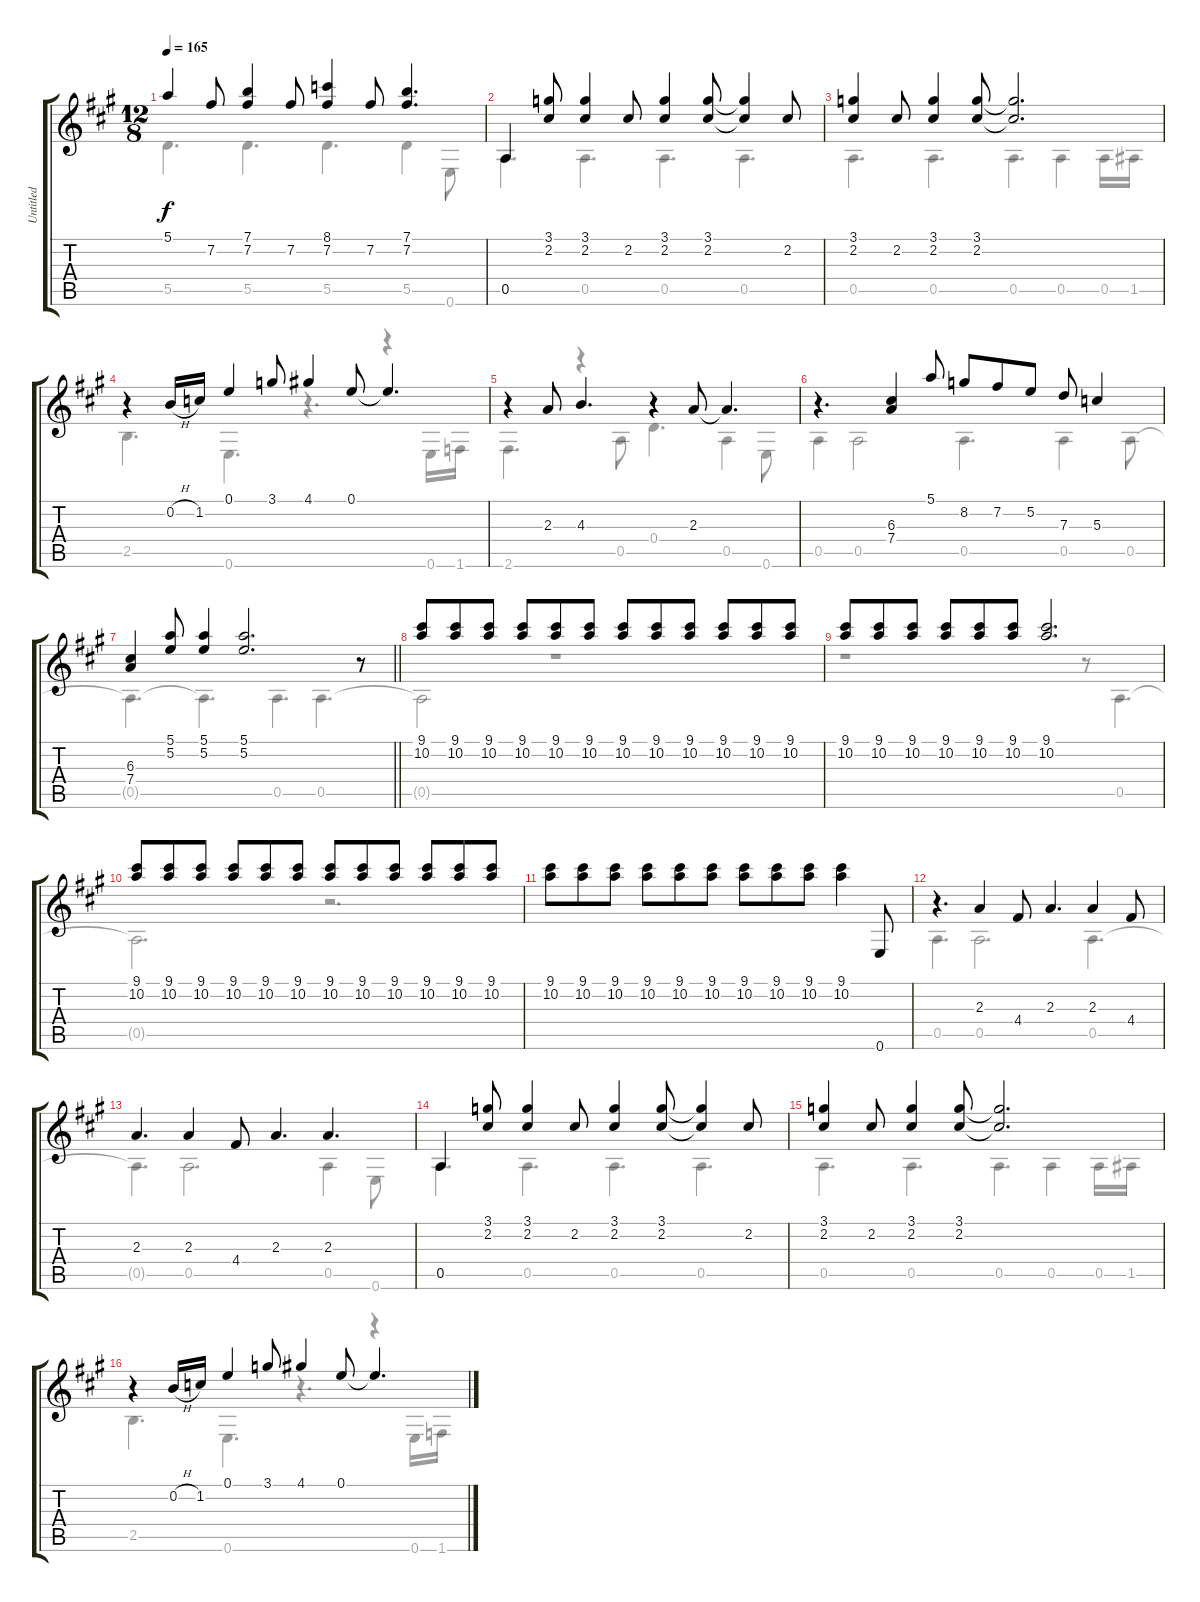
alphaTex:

\track ("Untitled" "Untitled") {instrument acousticguitarsteel}
\staff {score tabs}
\tuning (E4 B3 G3 D3 A2 E2) {hide}
\voice
\ts (12 8)
\tempo 165
\clef g2
\ks a
5.1{t}.4{dy f} 7.2.8 (7.1 7.2).4 7.2.8 (8.1 7.2).4 7.2.8 (7.1 7.2).4{d} |
0.5.4 (3.1 2.2).8 (3.1 2.2).4 2.2.8 (3.1 2.2).4 (3.1 2.2).8 (3.1{t} 2.2{t}).4 2.2.8 |
(3.1 2.2).4 2.2.8 (3.1 2.2).4 (3.1 2.2).8 (3.1{t} 2.2{t}).2{d} |
r.4 0.2{h}.16 1.2.16 0.1.4 3.1.8 4.1.4 0.1.8 0.1{t}.4{d} |
r.4 2.3.8 4.3.4{d} r.4 2.3.8 2.3{t}.4{d} |
r.4{d} (6.3 7.4).4 5.1.8 8.2.8 7.2.8 5.2.8 7.3.8 5.3.4 |
\barLineRight lightlight
(6.3 7.4).4 (5.1 5.2).8 (5.1 5.2).4 (5.1 5.2).2{d} r.8 |
(9.1 10.2).8 (9.1 10.2).8 (9.1 10.2).8 (9.1 10.2).8 (9.1 10.2).8 (9.1 10.2).8 (9.1 10.2).8 (9.1 10.2).8 (9.1 10.2).8 (9.1 10.2).8 (9.1 10.2).8 (9.1 10.2).8 |
(9.1 10.2).8 (9.1 10.2).8 (9.1 10.2).8 (9.1 10.2).8 (9.1 10.2).8 (9.1 10.2).8 (9.1 10.2).2{d} |
(9.1 10.2).8 (9.1 10.2).8 (9.1 10.2).8 (9.1 10.2).8 (9.1 10.2).8 (9.1 10.2).8 (9.1 10.2).8 (9.1 10.2).8 (9.1 10.2).8 (9.1 10.2).8 (9.1 10.2).8 (9.1 10.2).8 |
(9.1 10.2).8 (9.1 10.2).8 (9.1 10.2).8 (9.1 10.2).8 (9.1 10.2).8 (9.1 10.2).8 (9.1 10.2).8 (9.1 10.2).8 (9.1 10.2).8 (9.1 10.2).4 0.6.8 |
r.4{d} 2.3.4 4.4.8 2.3.4{d} 2.3.4 4.4.8 |
2.3.4{d} 2.3.4 4.4.8 2.3.4{d} 2.3.4{d} |
0.5.4 (3.1 2.2).8 (3.1 2.2).4 2.2.8 (3.1 2.2).4 (3.1 2.2).8 (3.1{t} 2.2{t}).4 2.2.8 |
(3.1 2.2).4 2.2.8 (3.1 2.2).4 (3.1 2.2).8 (3.1{t} 2.2{t}).2{d} |
r.4 0.2{h}.16 1.2.16 0.1.4 3.1.8 4.1.4 0.1.8 0.1{t}.4{d}
\voice
\clef g2
\ottava regular
\simile none
\ks a
5.5.4{d dy f} 5.5.4{d} 5.5.4{d} 5.5.4 0.6.8 |
0.5.4{d} 0.5.4{d} 0.5.4{d} 0.5.4{d} |
0.5.4{d} 0.5.4{d} 0.5.4{d} 0.5.4 0.5.16 1.5.16 |
2.5.4{d} 0.6.4{d} r.4{d} r.4 0.6.16 1.6.16 |
2.6.4{d} r.4 0.5.8 0.4.4{d} 0.5.4 0.6.8 |
0.5.4 0.5.2 0.5.4{d} 0.5.4 0.5.8 |
\barLineRight lightlight
0.5{t}.4{d} 0.5{t}.4{d} 0.5.4{d} 0.5.4{d} |
0.5{t}.2 r.1 |
r.1 r.8 0.5.4{d} |
0.5{t}.2{d} r.2{d} |
|
0.5.4{d} 0.5.2{d} 0.5.4{d} |
0.5{t}.4{d} 0.5.2{d} 0.5.4 0.6.8 |
0.5.4{d} 0.5.4{d} 0.5.4{d} 0.5.4{d} |
0.5.4{d} 0.5.4{d} 0.5.4{d} 0.5.4 0.5.16 1.5.16 |
2.5.4{d} 0.6.4{d} r.4{d} r.4 0.6.16 1.6.16
